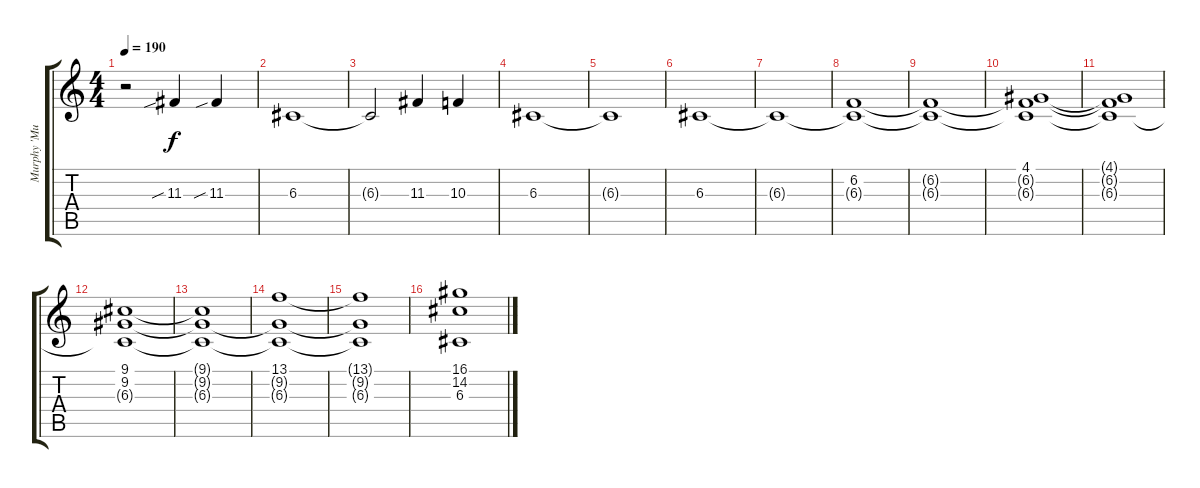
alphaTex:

\track ("Murphy 'Murph' Dunne" "Murphy 'Mu") {instrument rockorgan}
\staff {score tabs}
\tuning (E4 B3 G3 D3 A2 E2) {hide}
\ts (4 4)
\tempo 190
\clef g2
\ks c
r.2{dy f} 11.3{sib}.4 11.3{sib}.4 |
6.3.1 |
6.3{t}.2 11.3.4 10.3.4 |
6.3.1 |
6.3{t}.1 |
6.3.1 |
6.3{t}.1 |
(6.2 6.3{t}).1 |
(6.2{t} 6.3{t}).1 |
(4.1 6.2{t} 6.3{t}).1 |
(4.1{t} 6.2{t} 6.3{t}).1 |
(9.1 9.2 6.3{t}).1 |
(9.1{t} 9.2{t} 6.3{t}).1 |
(13.1 9.2{t} 6.3{t}).1 |
(13.1{t} 9.2{t} 6.3{t}).1 |
(16.1 14.2 6.3).1
